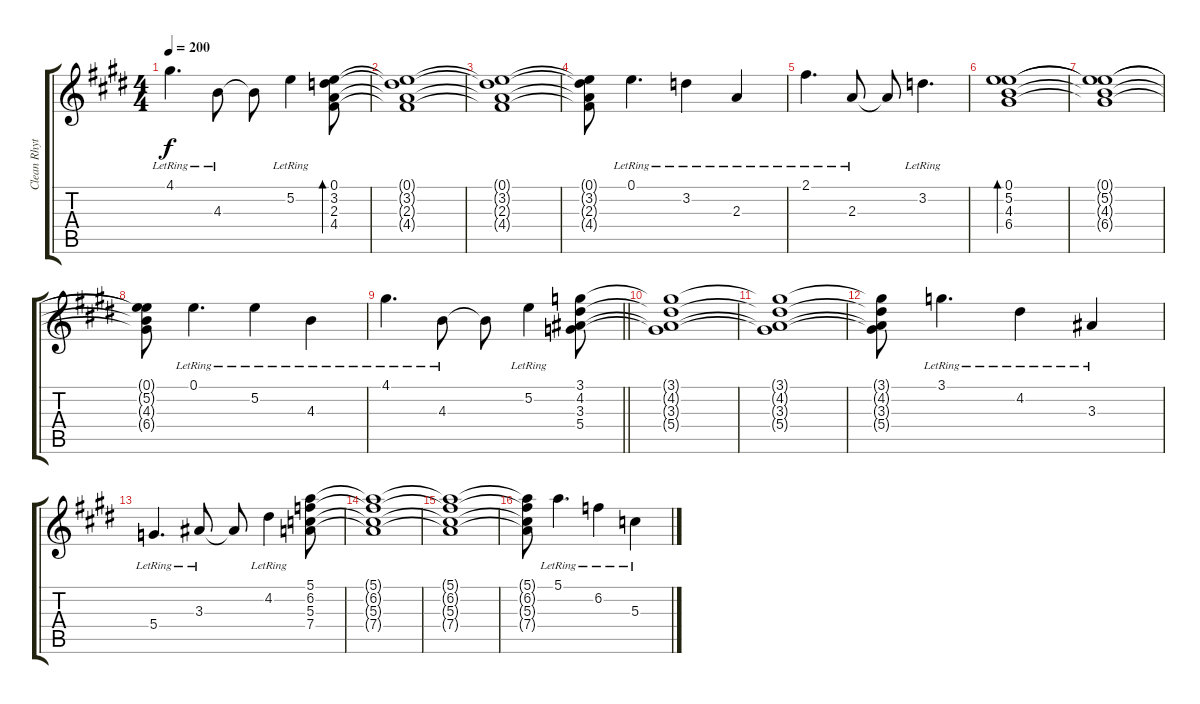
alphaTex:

\track ("Clean Rhythm Guitar - Steve Vai" "Clean Rhyt") {instrument electricguitarclean}
\staff {score tabs}
\tuning (E4 B3 G3 D3 A2 E2) {hide}
\ts (4 4)
\tempo 200
\clef g2
\ks c#minor
4.1{lr}.4{d dy f} 4.3{lr}.8 4.3{t}.8 5.2{lr}.4 (0.1 3.2 2.3 4.4).8{bd 30} |
\ks e
(0.1{t} 3.2{t} 2.3{t} 4.4{t}).1 |
\ks c#minor
(0.1{t} 3.2{t} 2.3{t} 4.4{t}).1 |
(0.1{t} 3.2{t} 2.3{t} 4.4{t}).8 0.1{lr}.4{d} 3.2{lr}.4 2.3{lr}.4 |
2.1{lr}.4{d} 2.3{lr}.8 2.3{t}.8 3.2{lr}.4{d} |
\ks e
(0.1 5.2 4.3 6.4).1{bd 30} |
\ks c#minor
(0.1{t} 5.2{t} 4.3{t} 6.4{t}).1 |
(0.1{t} 5.2{t} 4.3{t} 6.4{t}).8 0.1{lr}.4{d} 5.2{lr}.4 4.3{lr}.4 |
\barLineRight lightlight
4.1{lr}.4{d} 4.3{lr}.8 4.3{t}.8 5.2{lr}.4 (3.1 4.2 3.3 5.4).8 |
\ks e
(3.1{t} 4.2{t} 3.3{t} 5.4{t}).1 |
\ks c#minor
(3.1{t} 4.2{t} 3.3{t} 5.4{t}).1 |
\ks e
(3.1{t} 4.2{t} 3.3{t} 5.4{t}).8 3.1{lr}.4{d} 4.2{lr}.4 3.3{lr}.4 |
\ks c#minor
5.4{lr}.4{d} 3.3{lr}.8 3.3{t}.8 4.2{lr}.4 (5.1 6.2 5.3 7.4).8 |
(5.1{t} 6.2{t} 5.3{t} 7.4{t}).1 |
(5.1{t} 6.2{t} 5.3{t} 7.4{t}).1 |
\ks e
(5.1{t} 6.2{t} 5.3{t} 7.4{t}).8 5.1{lr}.4{d} 6.2{lr}.4 5.3{lr}.4
